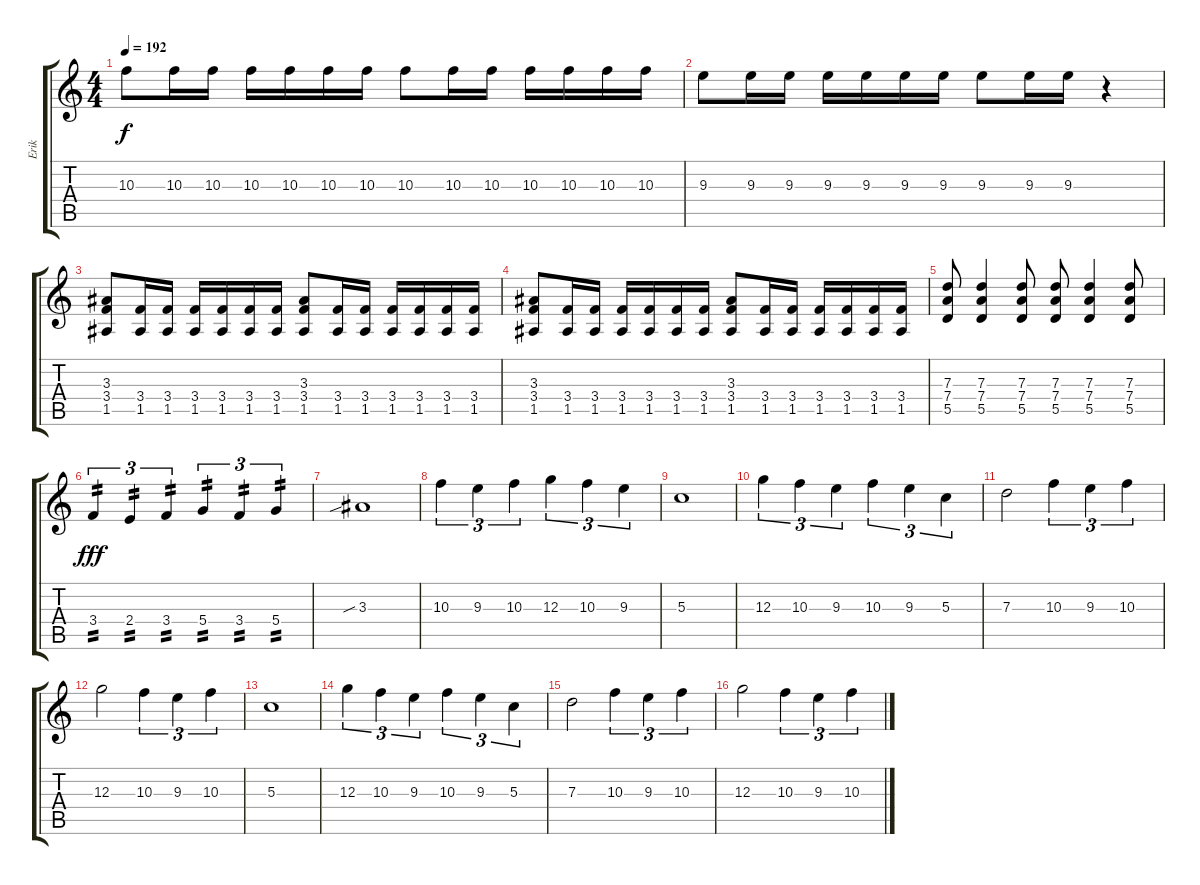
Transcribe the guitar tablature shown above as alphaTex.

\track ("Erik" "Erik") {instrument distortionguitar}
\staff {score tabs}
\tuning (E4 B3 G3 D3 A2 E2) {hide}
\ts (4 4)
\tempo 192
\clef g2
\ks c
10.3.8{dy f} 10.3.16 10.3.16 10.3.16 10.3.16 10.3.16 10.3.16 10.3.8 10.3.16 10.3.16 10.3.16 10.3.16 10.3.16 10.3.16 |
9.3.8 9.3.16 9.3.16 9.3.16 9.3.16 9.3.16 9.3.16 9.3.8 9.3.16 9.3.16 r.4 |
(3.3 3.4 1.5).8 (3.4 1.5).16 (3.4 1.5).16 (3.4 1.5).16 (3.4 1.5).16 (3.4 1.5).16 (3.4 1.5).16 (3.3 3.4 1.5).8 (3.4 1.5).16 (3.4 1.5).16 (3.4 1.5).16 (3.4 1.5).16 (3.4 1.5).16 (3.4 1.5).16 |
(3.3 3.4 1.5).8 (3.4 1.5).16 (3.4 1.5).16 (3.4 1.5).16 (3.4 1.5).16 (3.4 1.5).16 (3.4 1.5).16 (3.3 3.4 1.5).8 (3.4 1.5).16 (3.4 1.5).16 (3.4 1.5).16 (3.4 1.5).16 (3.4 1.5).16 (3.4 1.5).16 |
(7.3 7.4 5.5).8 (7.3 7.4 5.5).4 (7.3 7.4 5.5).8 (7.3 7.4 5.5).8 (7.3 7.4 5.5).4 (7.3 7.4 5.5).8 |
3.4.4{tu (3 2) tp 2 dy fff} 2.4.4{tu (3 2) tp 2} 3.4.4{tu (3 2) tp 2} 5.4.4{tu (3 2) tp 2} 3.4.4{tu (3 2) tp 2} 5.4.4{tu (3 2) tp 2} |
3.3{sib}.1 |
10.3.4{tu (3 2)} 9.3.4{tu (3 2)} 10.3.4{tu (3 2)} 12.3.4{tu (3 2)} 10.3.4{tu (3 2)} 9.3.4{tu (3 2)} |
5.3.1 |
12.3.4{tu (3 2)} 10.3.4{tu (3 2)} 9.3.4{tu (3 2)} 10.3.4{tu (3 2)} 9.3.4{tu (3 2)} 5.3.4{tu (3 2)} |
7.3.2 10.3.4{tu (3 2)} 9.3.4{tu (3 2)} 10.3.4{tu (3 2)} |
12.3.2 10.3.4{tu (3 2)} 9.3.4{tu (3 2)} 10.3.4{tu (3 2)} |
5.3.1 |
12.3.4{tu (3 2)} 10.3.4{tu (3 2)} 9.3.4{tu (3 2)} 10.3.4{tu (3 2)} 9.3.4{tu (3 2)} 5.3.4{tu (3 2)} |
7.3.2 10.3.4{tu (3 2)} 9.3.4{tu (3 2)} 10.3.4{tu (3 2)} |
12.3.2 10.3.4{tu (3 2)} 9.3.4{tu (3 2)} 10.3.4{tu (3 2)}
